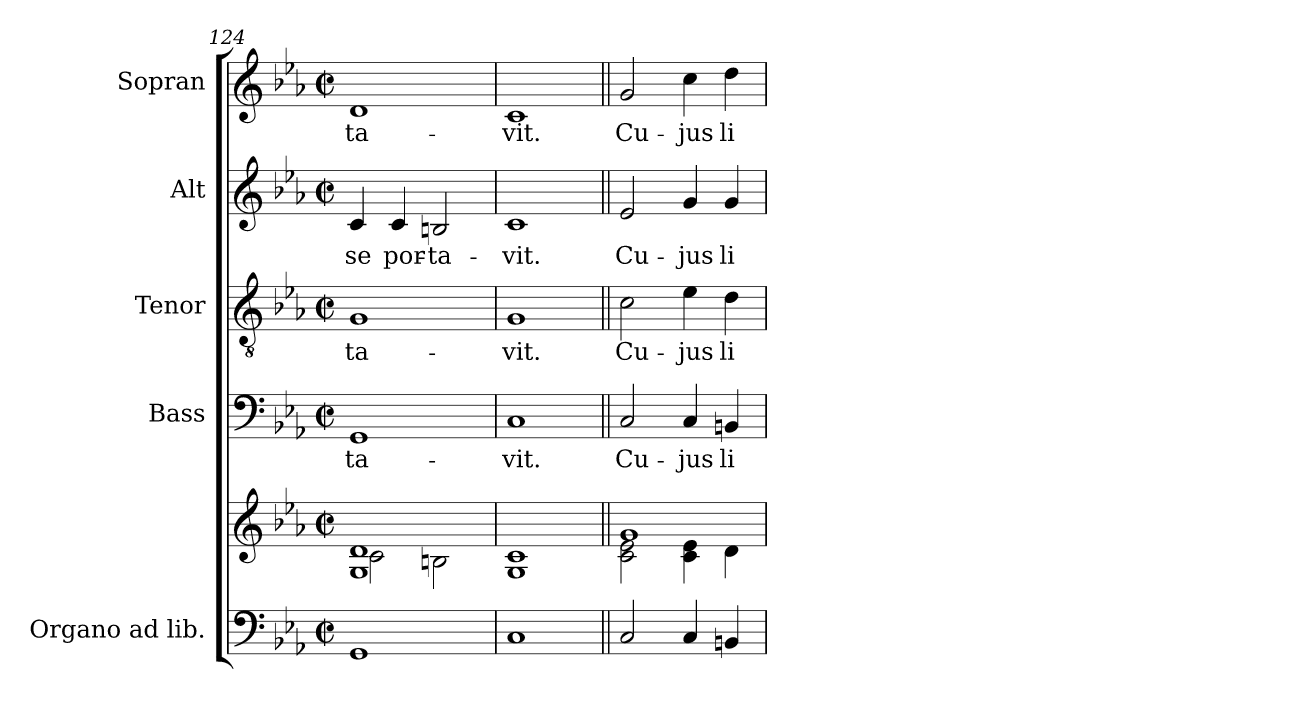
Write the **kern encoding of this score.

**kern	**kern	**kern	**text	**kern	**text	**kern	**text	**kern	**text
*part5	*part5	*part4	*part4	*part3	*part3	*part2	*part2	*part1	*part1
*staff6	*staff5	*staff4	*staff4	*staff3	*staff3	*staff2	*staff2	*staff1	*staff1
*I"Organo ad lib.	*	*I"Bass	*	*I"Tenor	*	*I"Alt	*	*I"Sopran	*
*	*	*I'B.	*	*I'T.	*	*I'A.	*	*I'S.	*
*clefF4	*clefG2	*clefF4	*	*clefGv2	*	*clefG2	*	*clefG2	*
*k[b-e-a-]	*k[b-e-a-]	*k[b-e-a-]	*	*k[b-e-a-]	*	*k[b-e-a-]	*	*k[b-e-a-]	*
*E-:	*E-:	*E-:	*	*E-:	*	*E-:	*	*E-:	*
*M2/2	*M2/2	*M2/2	*	*M2/2	*	*M2/2	*	*M2/2	*
*met(c|)	*met(c|)	*met(c|)	*	*met(c|)	*	*met(c|)	*	*met(c|)	*
=124	=124	=124	=124	=124	=124	=124	=124	=124	=124
*	*^	*	*	*	*	*	*	*	*
!	!	!	!	!LO:LY:b	!	!LO:LY:b	!	!LO:LY:b	!	!LO:LY:b
1GG	1G 1d	2c\	1GG	-ta-	1G	-ta-	4c/	-se	1d	-ta-
!	!	!	!	!	!	!	!	!LO:LY:b	!	!
.	.	.	.	.	.	.	4c/	por-	.	.
!	!	!	!	!	!	!	!	!LO:LY:b	!	!
.	.	2Bn\	.	.	.	.	2Bn/	-ta-	.	.
=125	=125	=125	=125	=125	=125	=125	=125	=125	=125	=125
!	!	!	!	!LO:LY:b	!	!LO:LY:b	!	!LO:LY:b	!	!LO:LY:b
*	*v	*v	*	*	*	*	*	*	*	*
1C	1G 1c	1C	-vit.	1G	-vit.	1c	-vit.	1c	-vit.
!!LO:LB:g=z
=126||	=126||	=126||	=126||	=126||	=126||	=126||	=126||	=126||	=126||
*	*^	*	*	*	*	*	*	*	*
!	!	!	!	!LO:LY:b	!	!LO:LY:b	!	!LO:LY:b	!	!LO:LY:b
2C/	1g	2c\ 2e-\	2C/	Cu-	2c\	Cu-	2e-/	Cu-	2g/	Cu-
!	!	!	!	!LO:LY:b	!	!LO:LY:b	!	!LO:LY:b	!	!LO:LY:b
4C/	.	4c\ 4e-\	4C/	-jus	4e-\	-jus	4g/	-jus	4cc\	-jus
!	!	!	!	!LO:LY:b	!	!LO:LY:b	!	!LO:LY:b	!	!LO:LY:b
4BBn/	.	4d\	4BBn/	li-	4d\	li-	4g/	li-	4dd\	li-
*	*v	*v	*	*	*	*	*	*	*	*
=	=	=	=	=	=	=	=	=	=
*-	*-	*-	*-	*-	*-	*-	*-	*-	*-
